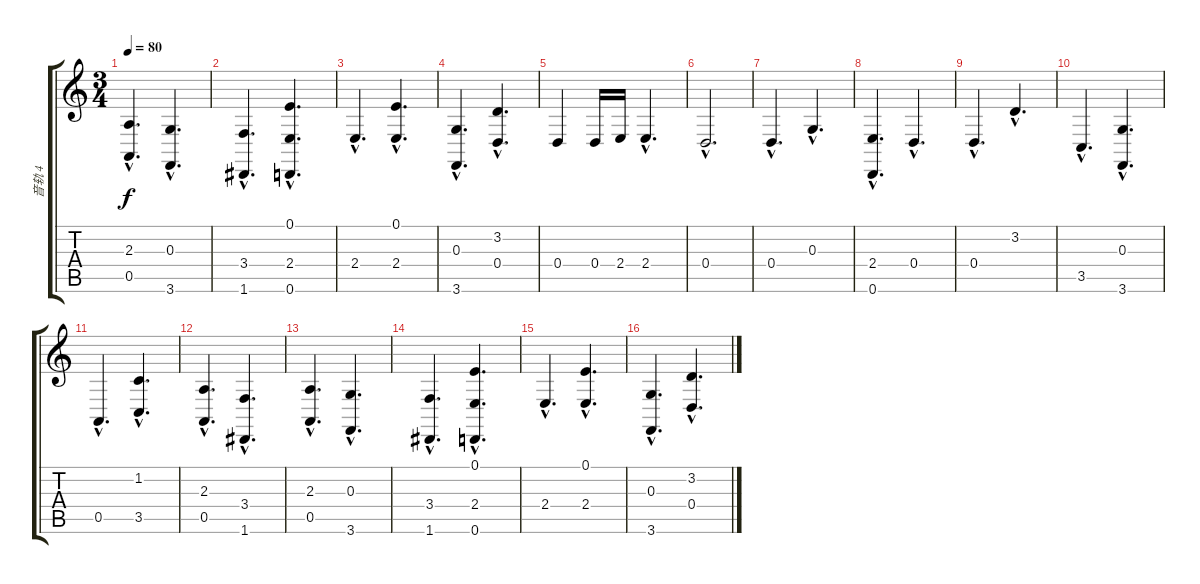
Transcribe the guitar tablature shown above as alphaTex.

\track ("音轨 4" "音轨 4") {instrument tremolostrings}
\staff {score tabs}
\tuning (E4 B3 G3 D3 A2 D2) {hide}
\ts (3 4)
\tempo 80
\clef g2
\ks c
(2.3{hac} 0.5{hac}).4{d dy f} (0.3{hac} 3.6{hac}).4{d} |
(3.4{hac} 1.6{hac}).4{d} (0.1{hac} 2.4{hac} 0.6{hac}).4{d} |
2.4{hac}.4{d} (0.1{hac} 2.4{hac}).4{d} |
(0.3{hac} 3.6{hac}).4{d} (3.2{hac} 0.4{hac}).4{d} |
0.4.4 0.4.16 2.4.16 2.4{hac}.4{d} |
0.4{hac}.2{d} |
0.4{hac}.4{d} 0.3{hac}.4{d} |
(2.4{hac} 0.6{hac}).4{d} 0.4{hac}.4{d} |
0.4{hac}.4{d} 3.2{hac}.4{d} |
3.5{hac}.4{d} (0.3{hac} 3.6{hac}).4{d} |
0.5{hac}.4{d} (1.2{hac} 3.5{hac}).4{d} |
(2.3{hac} 0.5{hac}).4{d} (3.4{hac} 1.6{hac}).4{d} |
(2.3{hac} 0.5{hac}).4{d} (0.3{hac} 3.6{hac}).4{d} |
(3.4{hac} 1.6{hac}).4{d} (0.1{hac} 2.4{hac} 0.6{hac}).4{d} |
2.4{hac}.4{d} (0.1{hac} 2.4{hac}).4{d} |
(0.3{hac} 3.6{hac}).4{d} (3.2{hac} 0.4{hac}).4{d}
